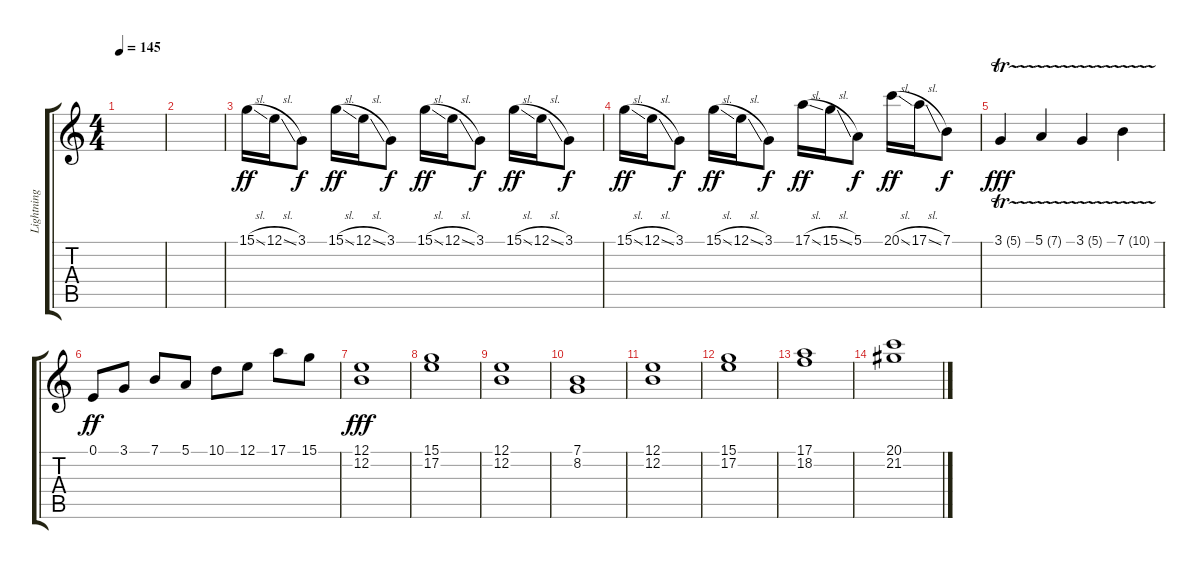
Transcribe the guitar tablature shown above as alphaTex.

\track ("Lightning" "Lightning") {instrument violin}
\staff {score tabs}
\tuning (E4 B3 G3 D3 A2 E2) {hide}
\ts (4 4)
\tempo 145
\clef g2
\ks c
|
|
15.1{sl}.16{dy ff volume 16 instrument lead2sawtooth} 12.1{sl}.16 3.1.8{dy f} 15.1{sl}.16{dy ff} 12.1{sl}.16 3.1.8{dy f} 15.1{sl}.16{dy ff} 12.1{sl}.16 3.1.8{dy f} 15.1{sl}.16{dy ff} 12.1{sl}.16 3.1.8{dy f} |
15.1{sl}.16{dy ff} 12.1{sl}.16 3.1.8{dy f} 15.1{sl}.16{dy ff} 12.1{sl}.16 3.1.8{dy f} 17.1{sl}.16{dy ff} 15.1{sl}.16 5.1.8{dy f} 20.1{sl}.16{dy ff} 17.1{sl}.16 7.1.8{dy f} |
3.1{tr (5 16)}.4{dy fff instrument stringensemble1} 5.1{tr (7 16)}.4 3.1{tr (5 16)}.4 7.1{tr (10 16)}.4 |
0.1.8{dy ff} 3.1.8 7.1.8 5.1.8 10.1.8 12.1.8 17.1.8 15.1.8 |
(12.1 12.2).1{dy fff instrument synthvoice} |
(15.1 17.2).1 |
(12.1 12.2).1 |
(7.1 8.2).1 |
(12.1 12.2).1{instrument synthvoice} |
(15.1 17.2).1 |
(17.1 18.2).1 |
(20.1 21.2).1
